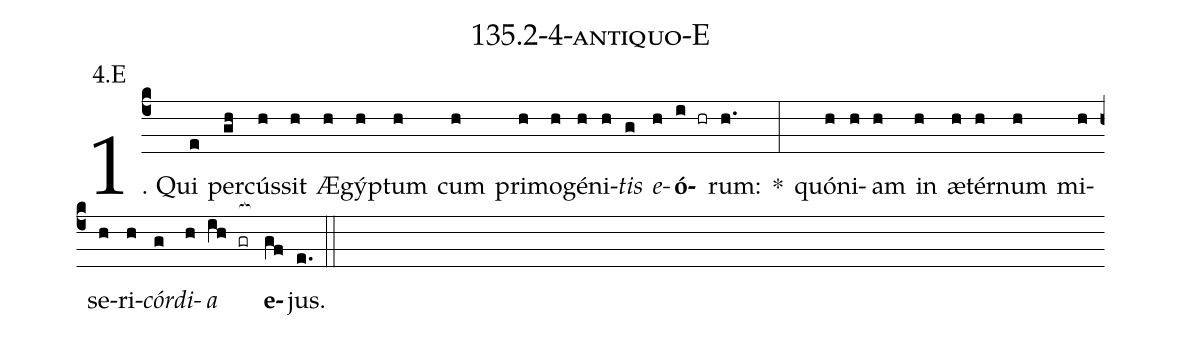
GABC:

name: 135.2-4-antiquo-E;
annotation: 4.E;
%%
(c4)1. Qui(e) per(gh)cús(h)sit(h) Æ(h)gýp(h)tum(h) cum(h) pri(h)mo(h)gé(h)ni(h)<i>tis</i>(g) <i>e</i>(h)<b>ó</b>(i hr)rum:(h.) *(:) quón(h)i(h)am(h) in(h) æ(h)tér(h)num(h) mi(h)se(h)ri(h)<i>cór</i>(g)<i>di</i>(h)<i>a</i>(ih gr[ocb:1{]) <b>e</b>(gf[ocb:0}])jus.(e.) (::)
